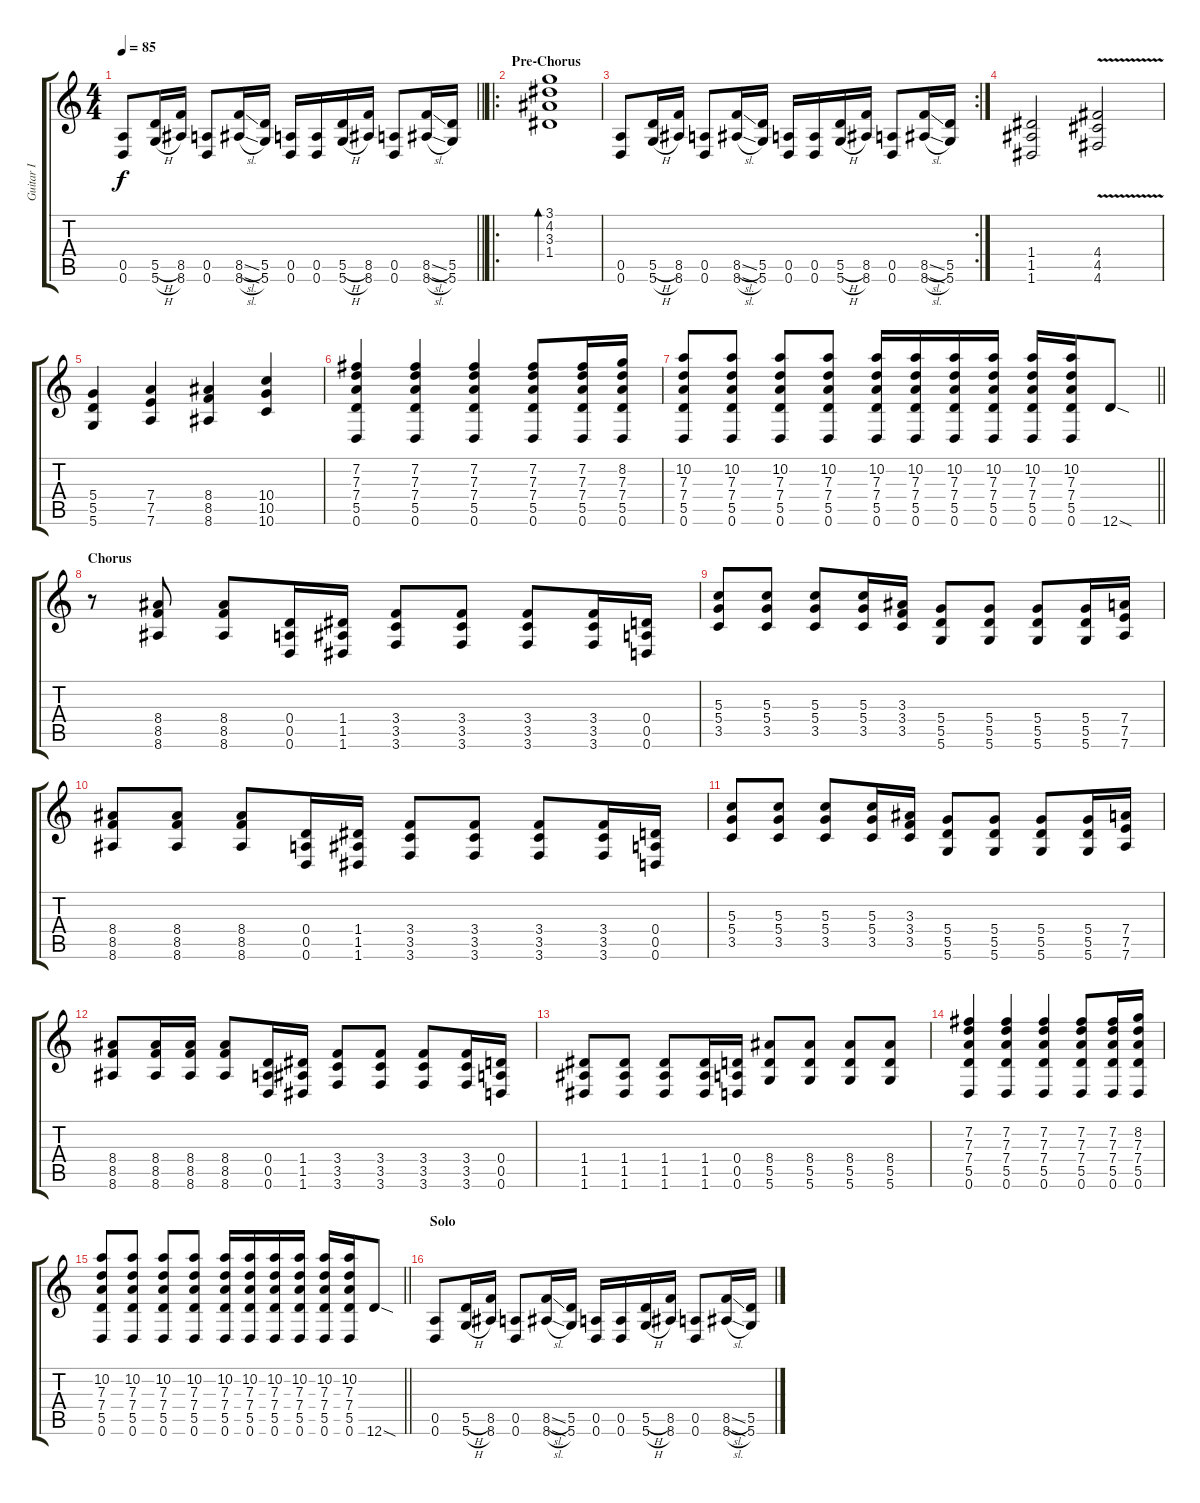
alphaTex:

\track ("Guitar I" "Guitar I") {instrument distortionguitar}
\staff {score tabs}
\tuning (E4 B3 G3 D3 A2 D2) {hide}
\ts (4 4)
\tempo 85
\clef g2
\barLineRight lightlight
\ks c
(0.5 0.6).8{dy f} (5.5{h} 5.6{h}).16 (8.5 8.6).16 (0.5 0.6).8 (8.5{sl} 8.6{sl}).16 (5.5 5.6).16 (0.5 0.6).16 (0.5 0.6).16 (5.5{h} 5.6{h}).16 (8.5 8.6).16 (0.5 0.6).8 (8.5{sl} 8.6{sl}).16 (5.5 5.6).16 |
\ro
\section ("" "Pre-Chorus")
(3.1 4.2 3.3 1.4).1{bd 240} |
\rc 2
(0.5 0.6).8 (5.5{h} 5.6{h}).16 (8.5 8.6).16 (0.5 0.6).8 (8.5{sl} 8.6{sl}).16 (5.5 5.6).16 (0.5 0.6).16 (0.5 0.6).16 (5.5{h} 5.6{h}).16 (8.5 8.6).16 (0.5 0.6).8 (8.5{sl} 8.6{sl}).16 (5.5 5.6).16 |
(1.4 1.5 1.6).2 (4.4 4.5 4.6{v}).2 |
(5.4 5.5 5.6).4 (7.4 7.5 7.6).4 (8.4 8.5 8.6).4 (10.4 10.5 10.6).4 |
(7.2 7.3 7.4 5.5 0.6).4 (7.2 7.3 7.4 5.5 0.6).4 (7.2 7.3 7.4 5.5 0.6).4 (7.2 7.3 7.4 5.5 0.6).8 (7.2 7.3 7.4 5.5 0.6).16 (8.2 7.3 7.4 5.5 0.6).16 |
\barLineRight lightlight
(10.2 7.3 7.4 5.5 0.6).8 (10.2 7.3 7.4 5.5 0.6).8 (10.2 7.3 7.4 5.5 0.6).8 (10.2 7.3 7.4 5.5 0.6).8 (10.2 7.3 7.4 5.5 0.6).16 (10.2 7.3 7.4 5.5 0.6).16 (10.2 7.3 7.4 5.5 0.6).16 (10.2 7.3 7.4 5.5 0.6).16 (10.2 7.3 7.4 5.5 0.6).16 (10.2 7.3 7.4 5.5 0.6).16 12.6{sod}.8 |
\section ("" "Chorus")
r.8 (8.4 8.5 8.6).8 (8.4 8.5 8.6).8 (0.4 0.5 0.6).16 (1.4 1.5 1.6).16 (3.4 3.5 3.6).8 (3.4 3.5 3.6).8 (3.4 3.5 3.6).8 (3.4 3.5 3.6).16 (0.4 0.5 0.6).16 |
(5.3 5.4 3.5).8 (5.3 5.4 3.5).8 (5.3 5.4 3.5).8 (5.3 5.4 3.5).16 (3.3 3.4 3.5).16 (5.4 5.5 5.6).8 (5.4 5.5 5.6).8 (5.4 5.5 5.6).8 (5.4 5.5 5.6).16 (7.4 7.5 7.6).16 |
(8.4 8.5 8.6).8 (8.4 8.5 8.6).8 (8.4 8.5 8.6).8 (0.4 0.5 0.6).16 (1.4 1.5 1.6).16 (3.4 3.5 3.6).8 (3.4 3.5 3.6).8 (3.4 3.5 3.6).8 (3.4 3.5 3.6).16 (0.4 0.5 0.6).16 |
(5.3 5.4 3.5).8 (5.3 5.4 3.5).8 (5.3 5.4 3.5).8 (5.3 5.4 3.5).16 (3.3 3.4 3.5).16 (5.4 5.5 5.6).8 (5.4 5.5 5.6).8 (5.4 5.5 5.6).8 (5.4 5.5 5.6).16 (7.4 7.5 7.6).16 |
(8.4 8.5 8.6).8 (8.4 8.5 8.6).16 (8.4 8.5 8.6).16 (8.4 8.5 8.6).8 (0.4 0.5 0.6).16 (1.4 1.5 1.6).16 (3.4 3.5 3.6).8 (3.4 3.5 3.6).8 (3.4 3.5 3.6).8 (3.4 3.5 3.6).16 (0.4 0.5 0.6).16 |
(1.4 1.5 1.6).8 (1.4 1.5 1.6).8 (1.4 1.5 1.6).8 (1.4 1.5 1.6).16 (0.4 0.5 0.6).16 (8.4 5.5 5.6).8 (8.4 5.5 5.6).8 (8.4 5.5 5.6).8 (8.4 5.5 5.6).8 |
(7.2 7.3 7.4 5.5 0.6).4 (7.2 7.3 7.4 5.5 0.6).4 (7.2 7.3 7.4 5.5 0.6).4 (7.2 7.3 7.4 5.5 0.6).8 (7.2 7.3 7.4 5.5 0.6).16 (8.2 7.3 7.4 5.5 0.6).16 |
\barLineRight lightlight
(10.2 7.3 7.4 5.5 0.6).8 (10.2 7.3 7.4 5.5 0.6).8 (10.2 7.3 7.4 5.5 0.6).8 (10.2 7.3 7.4 5.5 0.6).8 (10.2 7.3 7.4 5.5 0.6).16 (10.2 7.3 7.4 5.5 0.6).16 (10.2 7.3 7.4 5.5 0.6).16 (10.2 7.3 7.4 5.5 0.6).16 (10.2 7.3 7.4 5.5 0.6).16 (10.2 7.3 7.4 5.5 0.6).16 12.6{sod}.8 |
\section ("" "Solo")
(0.5 0.6).8 (5.5{h} 5.6{h}).16 (8.5 8.6).16 (0.5 0.6).8 (8.5{sl} 8.6{sl}).16 (5.5 5.6).16 (0.5 0.6).16 (0.5 0.6).16 (5.5{h} 5.6{h}).16 (8.5 8.6).16 (0.5 0.6).8 (8.5{sl} 8.6{sl}).16 (5.5 5.6).16
